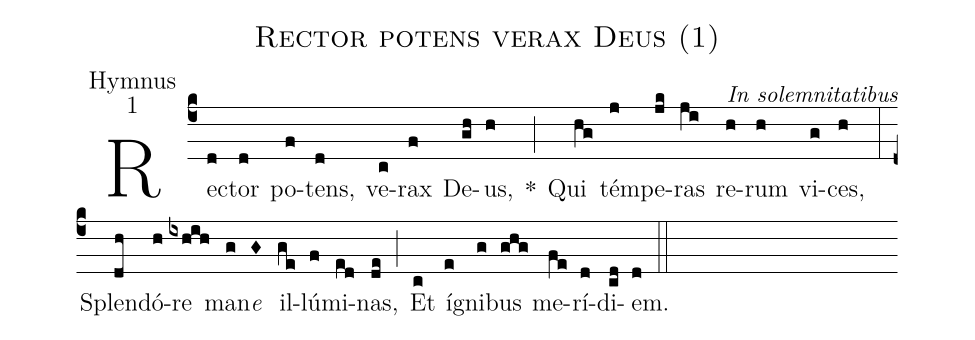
name:Rector potens verax Deus (1);
office-part:Hymnus;
mode:1;
commentary:In solemnitatibus;
%%
Re(c4d)ctor(d) po(f)tens,(d) ve(c)rax(f) De(gh)us,(h) *(;)
Qui(hg) tém(j)pe(jk)ras(ji) re(h)rum(h) vi(g)ces,(h) (:) Splen(dh)dó(h)re(ixhih) ma(g)n<i>e</i>(G) il(ge)lú(f)mi(ed)nas,(de) (;)
Et(c) íg(e)ni(g)bus(ghg) me(fe)rí(d)di(cd)em.(d) (::)
